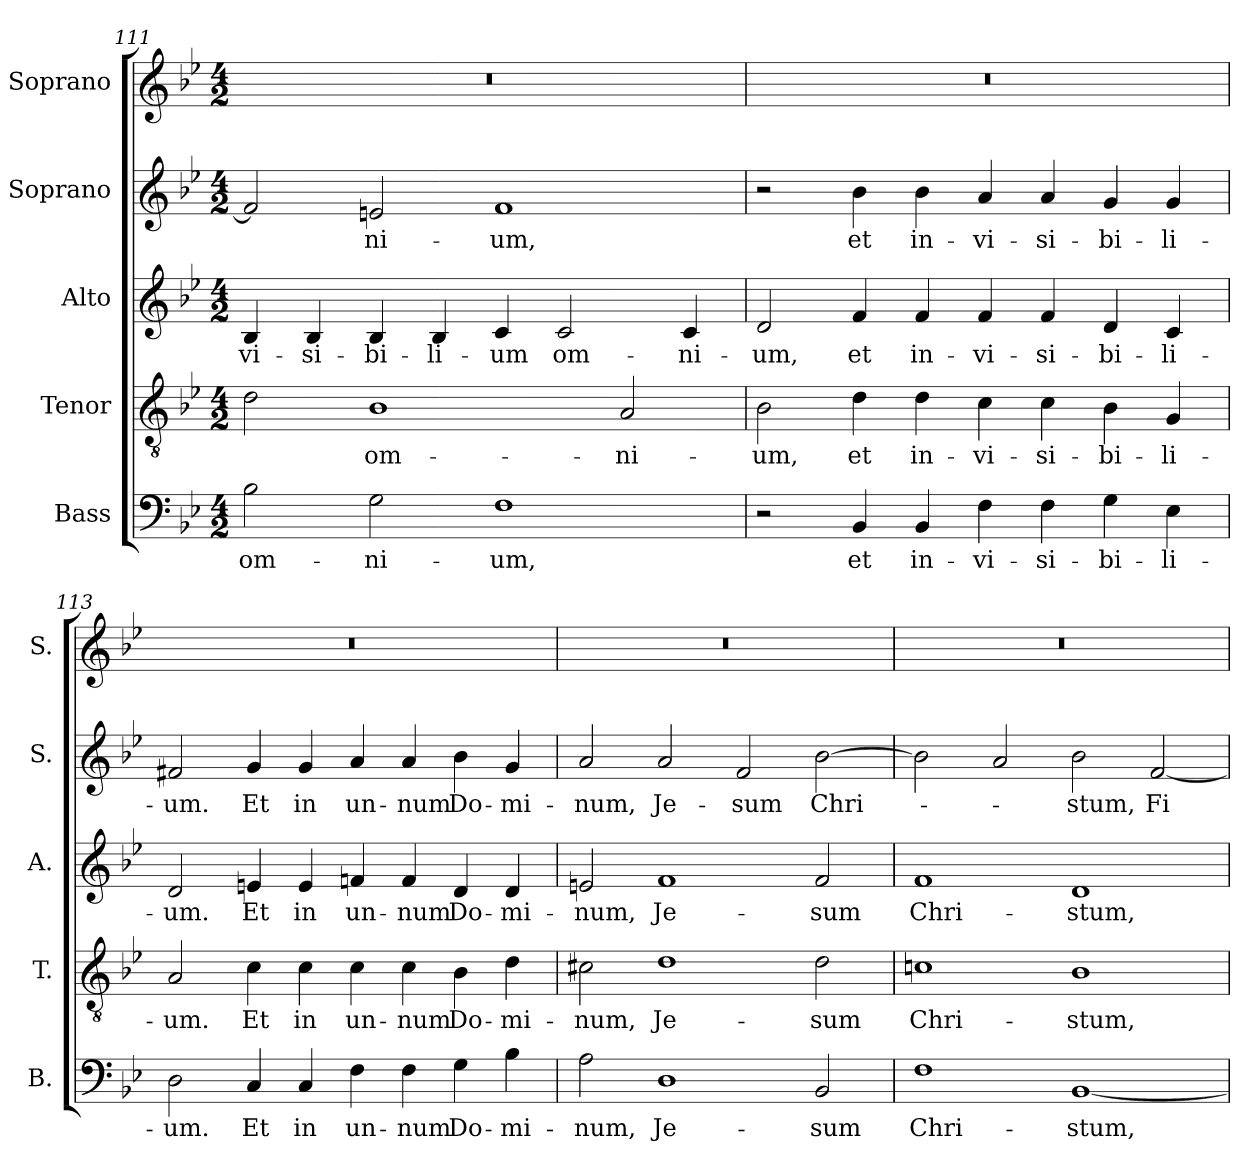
**kern	**text	**kern	**text	**kern	**text	**kern	**text	**kern
*part5	*part5	*part4	*part4	*part3	*part3	*part2	*part2	*part1
*staff5	*staff5	*staff4	*staff4	*staff3	*staff3	*staff2	*staff2	*staff1
*I"Bass	*	*I"Tenor	*	*I"Alto	*	*I"Soprano	*	*I"Soprano
*I'B.	*	*I'T.	*	*I'A.	*	*I'S.	*	*I'S.
*clefF4	*	*clefGv2	*	*clefG2	*	*clefG2	*	*clefG2
*	*	*ITrd7c12	*	*	*	*	*	*
*k[b-e-]	*	*k[b-e-]	*	*k[b-e-]	*	*k[b-e-]	*	*k[b-e-]
*B-:	*	*B-:	*	*B-:	*	*B-:	*	*B-:
*M4/2	*	*M4/2	*	*M4/2	*	*M4/2	*	*M4/2
=111	=111	=111	=111	=111	=111	=111	=111	=111
!	!LO:LY:b:color=#000000	!	!	!	!	!	!	!
!	!	!	!	!	!LO:LY:b:color=#000000	!	!	!LO:N:vis=1
2B-i\	om-	2Di\	.	4B-i/	vi-	2fi/]	.	0r
!	!	!	!	!	!LO:LY:b:color=#000000	!	!	!
.	.	.	.	4B-i/	-si-	.	.	.
!	!LO:LY:b:color=#000000	!	!	!	!	!	!	!
!	!	!	!LO:LY:b:color=#000000	!	!	!	!	!
!	!	!	!	!	!LO:LY:b:color=#000000	!	!	!
!	!	!	!	!	!	!	!LO:LY:b:color=#000000	!
2Gi\	-ni-	1BB-i	om-	4B-i/	-bi-	2eni/	-ni-	.
!	!	!	!	!	!LO:LY:b:color=#000000	!	!	!
.	.	.	.	4B-i/	-li-	.	.	.
!	!LO:LY:b:color=#000000	!	!	!	!	!	!	!
!	!	!	!	!	!LO:LY:b:color=#000000	!	!	!
!	!	!	!	!	!	!	!LO:LY:b:color=#000000	!
1Fi	-um,	.	.	4ci/	-um	1fi	-um,	.
!	!	!	!	!	!LO:LY:b:color=#000000	!	!	!
.	.	.	.	2ci/	om-	.	.	.
!	!	!	!LO:LY:b:color=#000000	!	!	!	!	!
.	.	2AAi/	-ni-	.	.	.	.	.
!	!	!	!	!	!LO:LY:b:color=#000000	!	!	!
.	.	.	.	4ci/	-ni-	.	.	.
=112	=112	=112	=112	=112	=112	=112	=112	=112
!	!	!	!LO:LY:b:color=#000000	!	!	!	!	!
!	!	!	!	!	!LO:LY:b:color=#000000	!	!	!LO:N:vis=1
2r	.	2BB-i\	-um,	2di/	-um,	2r	.	0r
!	!LO:LY:b:color=#000000	!	!	!	!	!	!	!
!	!	!	!LO:LY:b:color=#000000	!	!	!	!	!
!	!	!	!	!	!LO:LY:b:color=#000000	!	!	!
!	!	!	!	!	!	!	!LO:LY:b:color=#000000	!
4BB-i/	et	4Di\	et	4fi/	et	4b-i\	et	.
!	!LO:LY:b:color=#000000	!	!	!	!	!	!	!
!	!	!	!LO:LY:b:color=#000000	!	!	!	!	!
!	!	!	!	!	!LO:LY:b:color=#000000	!	!	!
!	!	!	!	!	!	!	!LO:LY:b:color=#000000	!
4BB-i/	in-	4Di\	in-	4fi/	in-	4b-i\	in-	.
!	!LO:LY:b:color=#000000	!	!	!	!	!	!	!
!	!	!	!LO:LY:b:color=#000000	!	!	!	!	!
!	!	!	!	!	!LO:LY:b:color=#000000	!	!	!
!	!	!	!	!	!	!	!LO:LY:b:color=#000000	!
4Fi\	-vi-	4Ci\	-vi-	4fi/	-vi-	4ai/	-vi-	.
!	!LO:LY:b:color=#000000	!	!	!	!	!	!	!
!	!	!	!LO:LY:b:color=#000000	!	!	!	!	!
!	!	!	!	!	!LO:LY:b:color=#000000	!	!	!
!	!	!	!	!	!	!	!LO:LY:b:color=#000000	!
4Fi\	-si-	4Ci\	-si-	4fi/	-si-	4ai/	-si-	.
!	!LO:LY:b:color=#000000	!	!	!	!	!	!	!
!	!	!	!LO:LY:b:color=#000000	!	!	!	!	!
!	!	!	!	!	!LO:LY:b:color=#000000	!	!	!
!	!	!	!	!	!	!	!LO:LY:b:color=#000000	!
4Gi\	-bi-	4BB-i\	-bi-	4di/	-bi-	4gi/	-bi-	.
!	!LO:LY:b:color=#000000	!	!	!	!	!	!	!
!	!	!	!LO:LY:b:color=#000000	!	!	!	!	!
!	!	!	!	!	!LO:LY:b:color=#000000	!	!	!
!	!	!	!	!	!	!	!LO:LY:b:color=#000000	!
4E-i\	-li-	4GGi/	-li-	4ci/	-li-	4gi/	-li-	.
=113	=113	=113	=113	=113	=113	=113	=113	=113
!	!LO:LY:b:color=#000000	!	!	!	!	!	!	!
!	!	!	!LO:LY:b:color=#000000	!	!	!	!	!
!	!	!	!	!	!LO:LY:b:color=#000000	!	!	!
!	!	!	!	!	!	!	!LO:LY:b:color=#000000	!LO:N:vis=1
2Di\	-um.	2AAi/	-um.	2di/	-um.	2f#Xi/	-um.	0r
!	!LO:LY:b:color=#000000	!	!	!	!	!	!	!
!	!	!	!LO:LY:b:color=#000000	!	!	!	!	!
!	!	!	!	!	!LO:LY:b:color=#000000	!	!	!
!	!	!	!	!	!	!	!LO:LY:b:color=#000000	!
4Ci/	Et	4Ci\	Et	4eni/	Et	4gi/	Et	.
!	!LO:LY:b:color=#000000	!	!	!	!	!	!	!
!	!	!	!LO:LY:b:color=#000000	!	!	!	!	!
!	!	!	!	!	!LO:LY:b:color=#000000	!	!	!
!	!	!	!	!	!	!	!LO:LY:b:color=#000000	!
4Ci/	in	4Ci\	in	4ei/	in	4gi/	in	.
!	!LO:LY:b:color=#000000	!	!	!	!	!	!	!
!	!	!	!LO:LY:b:color=#000000	!	!	!	!	!
!	!	!	!	!	!LO:LY:b:color=#000000	!	!	!
!	!	!	!	!	!	!	!LO:LY:b:color=#000000	!
4Fi\	un-	4Ci\	un-	4fni/	un-	4ai/	un-	.
!	!LO:LY:b:color=#000000	!	!	!	!	!	!	!
!	!	!	!LO:LY:b:color=#000000	!	!	!	!	!
!	!	!	!	!	!LO:LY:b:color=#000000	!	!	!
!	!	!	!	!	!	!	!LO:LY:b:color=#000000	!
4Fi\	-num	4Ci\	-num	4fi/	-num	4ai/	-num	.
!	!LO:LY:b:color=#000000	!	!	!	!	!	!	!
!	!	!	!LO:LY:b:color=#000000	!	!	!	!	!
!	!	!	!	!	!LO:LY:b:color=#000000	!	!	!
!	!	!	!	!	!	!	!LO:LY:b:color=#000000	!
4Gi\	Do-	4BB-i\	Do-	4di/	Do-	4b-i\	Do-	.
!	!LO:LY:b:color=#000000	!	!	!	!	!	!	!
!	!	!	!LO:LY:b:color=#000000	!	!	!	!	!
!	!	!	!	!	!LO:LY:b:color=#000000	!	!	!
!	!	!	!	!	!	!	!LO:LY:b:color=#000000	!
4B-i\	-mi-	4Di\	-mi-	4di/	-mi-	4gi/	-mi-	.
=114	=114	=114	=114	=114	=114	=114	=114	=114
!	!LO:LY:b:color=#000000	!	!	!	!	!	!	!
!	!	!	!LO:LY:b:color=#000000	!	!	!	!	!
!	!	!	!	!	!LO:LY:b:color=#000000	!	!	!
!	!	!	!	!	!	!	!LO:LY:b:color=#000000	!LO:N:vis=1
2Ai\	-num,	2C#Xi\	-num,	2eni/	-num,	2ai/	-num,	0r
!	!LO:LY:b:color=#000000	!	!	!	!	!	!	!
!	!	!	!LO:LY:b:color=#000000	!	!	!	!	!
!	!	!	!	!	!LO:LY:b:color=#000000	!	!	!
!	!	!	!	!	!	!	!LO:LY:b:color=#000000	!
1Di	Je-	1Di	Je-	1fi	Je-	2ai/	Je-	.
!	!	!	!	!	!	!	!LO:LY:b:color=#000000	!
.	.	.	.	.	.	2fi/	-sum	.
!	!LO:LY:b:color=#000000	!	!	!	!	!	!	!
!	!	!	!LO:LY:b:color=#000000	!	!	!	!	!
!	!	!	!	!	!LO:LY:b:color=#000000	!	!	!
!	!	!	!	!	!	!	!LO:LY:b:color=#000000	!
2BB-i/	-sum	2Di\	-sum	2fi/	-sum	[2b-i\	Chri-	.
!!LO:LB:g=z
=115	=115	=115	=115	=115	=115	=115	=115	=115
!	!LO:LY:b:color=#000000	!	!	!	!	!	!	!
!	!	!	!LO:LY:b:color=#000000	!	!	!	!	!
!	!	!	!	!	!LO:LY:b:color=#000000	!	!	!LO:N:vis=1
1Fi	Chri-	1Cni	Chri-	1fi	Chri-	2b-i\]	.	0r
.	.	.	.	.	.	2ai/	.	.
!	!LO:LY:b:color=#000000	!	!	!	!	!	!	!
!	!	!	!LO:LY:b:color=#000000	!	!	!	!	!
!	!	!	!	!	!LO:LY:b:color=#000000	!	!	!
!	!	!	!	!	!	!	!LO:LY:b:color=#000000	!
[1BB-i	-stum,	1BB-i	-stum,	1di	-stum,	2b-i\	-stum,	.
!	!	!	!	!	!	!	!LO:LY:b:color=#000000	!
.	.	.	.	.	.	[2fi/	Fi-	.
=	=	=	=	=	=	=	=	=
*-	*-	*-	*-	*-	*-	*-	*-	*-
